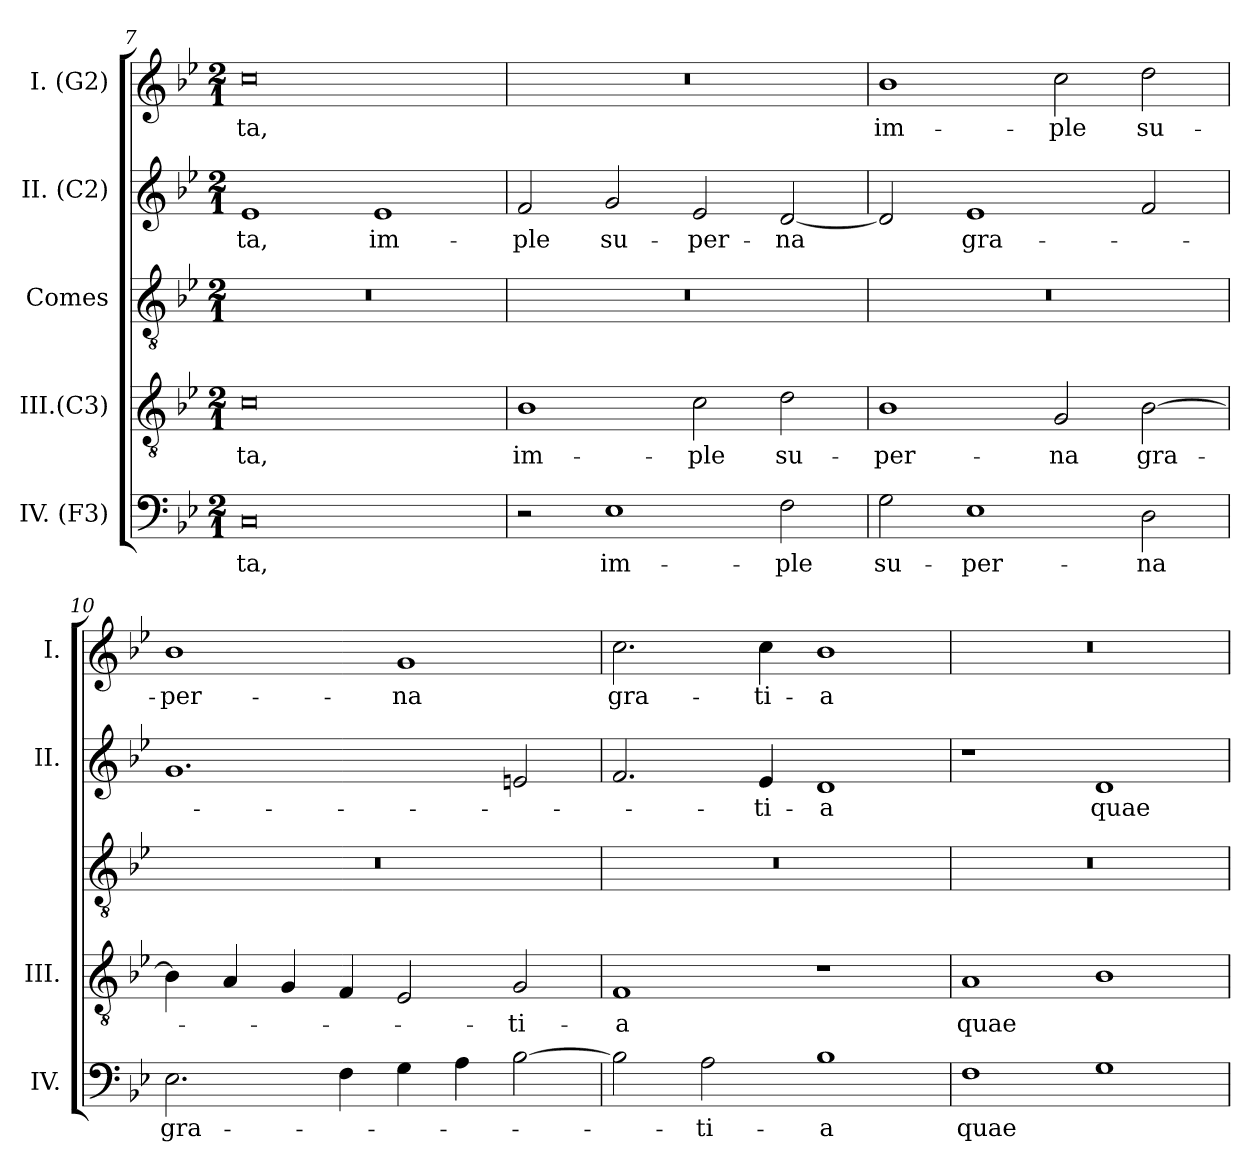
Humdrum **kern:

**kern	**text	**kern	**text	**kern	**kern	**text	**kern	**text
*part5	*part5	*part4	*part4	*part3	*part2	*part2	*part1	*part1
*staff5	*staff5	*staff4	*staff4	*staff3	*staff2	*staff2	*staff1	*staff1
*I"IV. (F3)	*	*I"III.(C3)	*	*I"Comes	*I"II. (C2)	*	*I"I. (G2)	*
*I'IV.	*	*I'III.	*	*	*I'II.	*	*I'I.	*
*clefF4	*	*clefGv2	*	*clefGv2	*clefG2	*	*clefG2	*
*	*	*ITrd7c12	*	*ITrd7c12	*ITrd7c12	*	*	*
*k[b-e-]	*	*k[b-e-]	*	*k[b-e-]	*k[b-e-]	*	*k[b-e-]	*
*B-:	*	*B-:	*	*B-:	*B-:	*	*B-:	*
*M2/1	*	*M2/1	*	*M2/1	*M2/1	*	*M2/1	*
=7	=7	=7	=7	=7	=7	=7	=7	=7
!	!LO:LY:b:color=#000000	!	!	!	!	!	!	!
!	!	!	!LO:LY:b:color=#000000	!LO:N:vis=1	!	!	!	!
!	!	!	!	!	!	!LO:LY:b:color=#000000	!	!
!	!	!	!	!	!	!	!	!LO:LY:b:color=#000000
0Ci	-ta,	0Ci	-ta,	0r	1E-i	-ta,	0cci	-ta,
!	!	!	!	!	!	!LO:LY:b:color=#000000	!	!
.	.	.	.	.	1E-i	im-	.	.
=8	=8	=8	=8	=8	=8	=8	=8	=8
!	!	!	!LO:LY:b:color=#000000	!LO:N:vis=1	!	!	!	!
!	!	!	!	!	!	!LO:LY:b:color=#000000	!LO:N:vis=1	!
2r	.	1BB-i	im-	0r	2Fi/	-ple	0r	.
!	!LO:LY:b:color=#000000	!	!	!	!	!	!	!
!	!	!	!	!	!	!LO:LY:b:color=#000000	!	!
1E-i	im-	.	.	.	2Gi/	su-	.	.
!	!	!	!LO:LY:b:color=#000000	!	!	!	!	!
!	!	!	!	!	!	!LO:LY:b:color=#000000	!	!
.	.	2Ci\	-ple	.	2E-i/	-per-	.	.
!	!LO:LY:b:color=#000000	!	!	!	!	!	!	!
!	!	!	!LO:LY:b:color=#000000	!	!	!	!	!
!	!	!	!	!	!	!LO:LY:b:color=#000000	!	!
2Fi\	-ple	2Di\	su-	.	[2Di/	-na	.	.
!!LO:LB:g=z
=9	=9	=9	=9	=9	=9	=9	=9	=9
!	!LO:LY:b:color=#000000	!	!	!	!	!	!	!
!	!	!	!LO:LY:b:color=#000000	!LO:N:vis=1	!	!	!	!
!	!	!	!	!	!	!	!	!LO:LY:b:color=#000000
2Gi\	su-	1BB-i	-per-	0r	2Di/]	.	1b-i	im-
!	!LO:LY:b:color=#000000	!	!	!	!	!	!	!
!	!	!	!	!	!	!LO:LY:b:color=#000000	!	!
1E-i	-per-	.	.	.	1E-i	gra-	.	.
!	!	!	!LO:LY:b:color=#000000	!	!	!	!	!
!	!	!	!	!	!	!	!	!LO:LY:b:color=#000000
.	.	2GGi/	-na	.	.	.	2cci\	-ple
!	!LO:LY:b:color=#000000	!	!	!	!	!	!	!
!	!	!	!LO:LY:b:color=#000000	!	!	!	!	!
!	!	!	!	!	!	!	!	!LO:LY:b:color=#000000
2Di\	-na	[2BB-i\	gra-	.	2Fi/	.	2ddi\	su-
=10	=10	=10	=10	=10	=10	=10	=10	=10
!	!LO:LY:b:color=#000000	!	!	!LO:N:vis=1	!	!	!	!
!	!	!	!	!	!	!	!	!LO:LY:b:color=#000000
2.E-i\	gra-	4BB-i\]	.	0r	1.Gi	.	1b-i	-per-
.	.	4AAi/	.	.	.	.	.	.
.	.	4GGi/	.	.	.	.	.	.
4Fi\	.	4FFi/	.	.	.	.	.	.
!	!	!	!	!	!	!	!	!LO:LY:b:color=#000000
4Gi\	.	2EE-i/	.	.	.	.	1gi	-na
4Ai\	.	.	.	.	.	.	.	.
!	!	!	!LO:LY:b:color=#000000	!	!	!	!	!
[2B-i\	.	2GGi/	-ti-	.	2Eni/	.	.	.
=11	=11	=11	=11	=11	=11	=11	=11	=11
!	!	!	!LO:LY:b:color=#000000	!LO:N:vis=1	!	!	!	!
!	!	!	!	!	!	!	!	!LO:LY:b:color=#000000
2B-i\]	.	1FFi	-a	0r	2.Fi/	.	2.cci\	gra-
!	!LO:LY:b:color=#000000	!	!	!	!	!	!	!
2Ai\	-ti-	.	.	.	.	.	.	.
!	!	!	!	!	!	!LO:LY:b:color=#000000	!	!
!	!	!	!	!	!	!	!	!LO:LY:b:color=#000000
.	.	.	.	.	4E-i/	-ti-	4cci\	-ti-
!	!LO:LY:b:color=#000000	!	!	!	!	!	!	!
!	!	!	!	!	!	!LO:LY:b:color=#000000	!	!
!	!	!	!	!	!	!	!	!LO:LY:b:color=#000000
1B-i	-a	1r	.	.	1Di	-a	1b-i	-a
=12	=12	=12	=12	=12	=12	=12	=12	=12
!	!LO:LY:b:color=#000000	!	!	!	!	!	!	!
!	!	!	!LO:LY:b:color=#000000	!LO:N:vis=1	!	!	!LO:N:vis=1	!
1Fi	quae	1AAi	quae	0r	1r	.	0r	.
!	!	!	!	!	!	!LO:LY:b:color=#000000	!	!
1Gi	.	1BB-i	.	.	1Di	quae	.	.
=	=	=	=	=	=	=	=	=
*-	*-	*-	*-	*-	*-	*-	*-	*-
